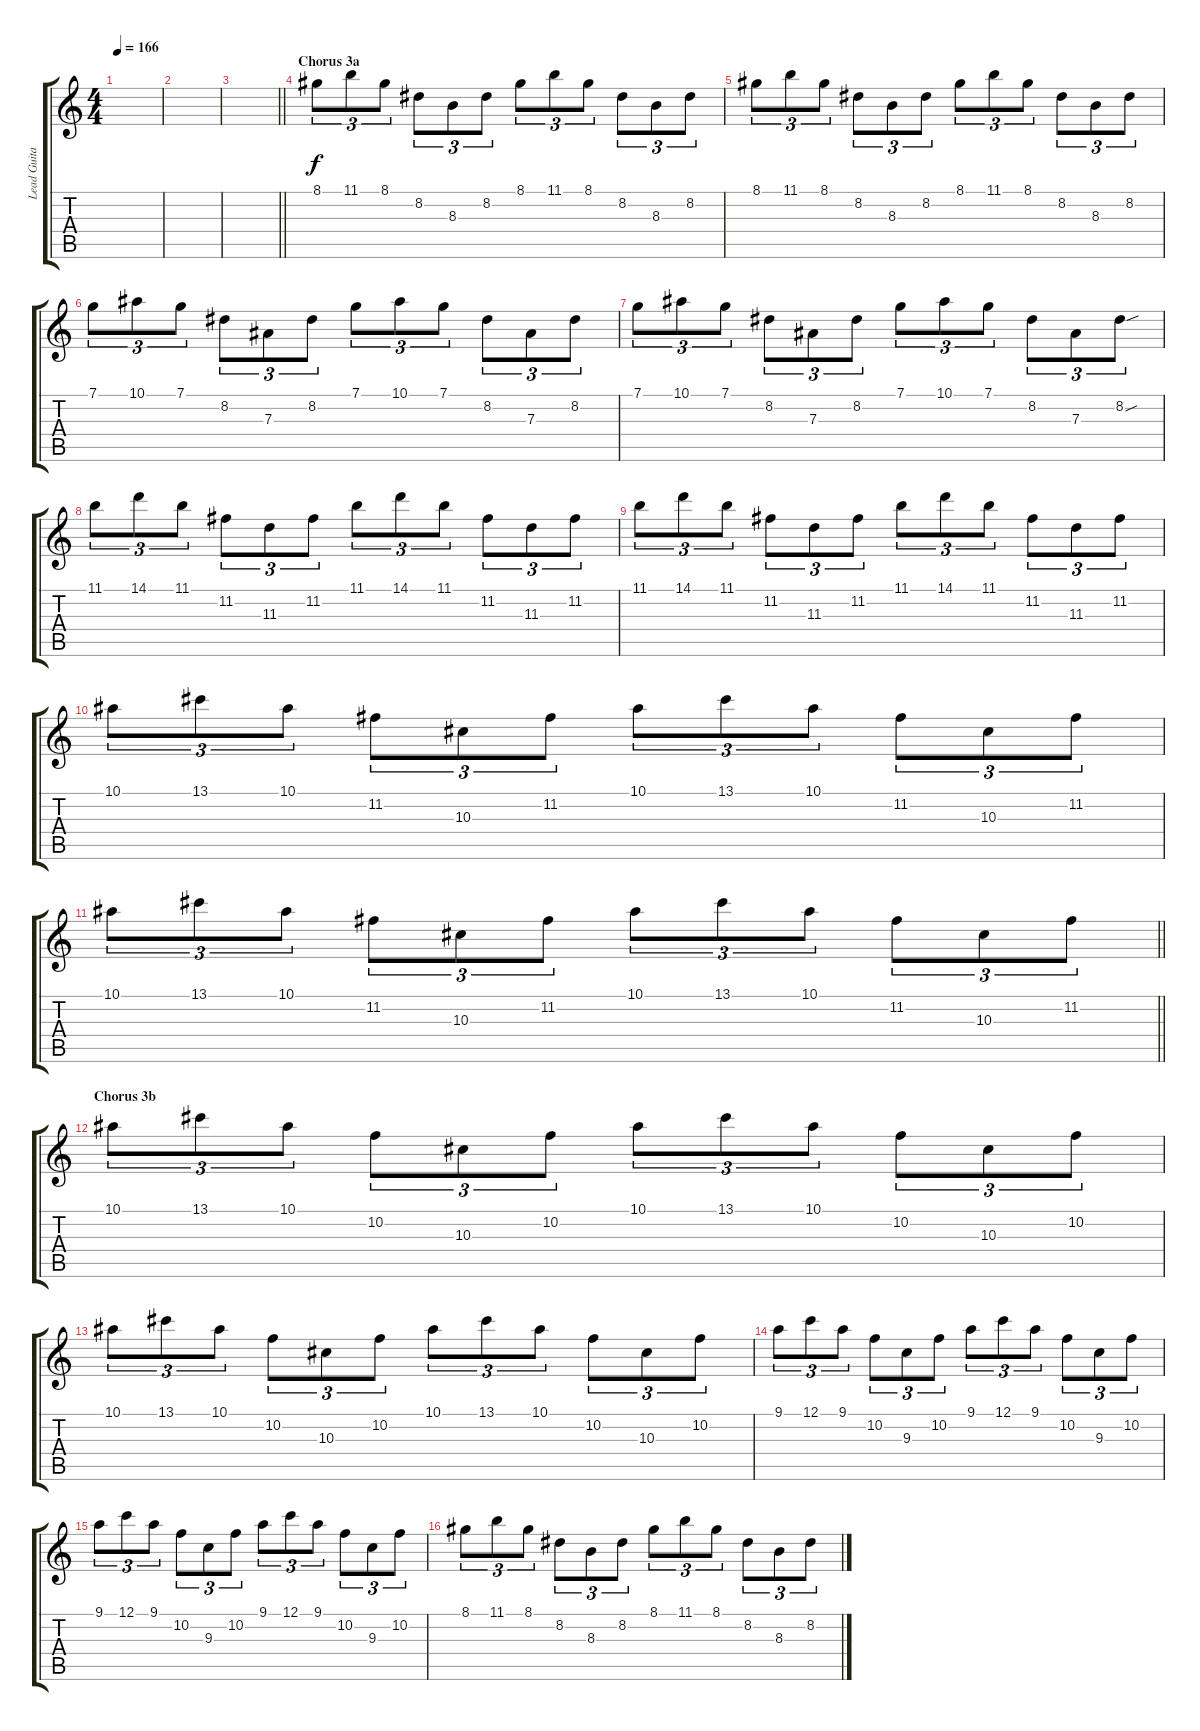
\track ("Lead Guitar 3" "Lead Guita") {instrument overdrivenguitar}
\staff {score tabs}
\tuning (C4 G3 Eb3 Bb2 F2 C2) {hide}
\ts (4 4)
\tempo 166
\clef g2
\ks c
|
|
\barLineRight lightlight
|
\section ("" "Chorus 3a")
8.1.8{tu (3 2) volume 13} 11.1.8{tu (3 2)} 8.1.8{tu (3 2)} 8.2.8{tu (3 2)} 8.3.8{tu (3 2)} 8.2.8{tu (3 2)} 8.1.8{tu (3 2)} 11.1.8{tu (3 2)} 8.1.8{tu (3 2)} 8.2.8{tu (3 2)} 8.3.8{tu (3 2)} 8.2.8{tu (3 2)} |
8.1.8{tu (3 2)} 11.1.8{tu (3 2)} 8.1.8{tu (3 2)} 8.2.8{tu (3 2)} 8.3.8{tu (3 2)} 8.2.8{tu (3 2)} 8.1.8{tu (3 2)} 11.1.8{tu (3 2)} 8.1.8{tu (3 2)} 8.2.8{tu (3 2)} 8.3.8{tu (3 2)} 8.2.8{tu (3 2)} |
7.1.8{tu (3 2)} 10.1.8{tu (3 2)} 7.1.8{tu (3 2)} 8.2.8{tu (3 2)} 7.3.8{tu (3 2)} 8.2.8{tu (3 2)} 7.1.8{tu (3 2)} 10.1.8{tu (3 2)} 7.1.8{tu (3 2)} 8.2.8{tu (3 2)} 7.3.8{tu (3 2)} 8.2.8{tu (3 2)} |
7.1.8{tu (3 2)} 10.1.8{tu (3 2)} 7.1.8{tu (3 2)} 8.2.8{tu (3 2)} 7.3.8{tu (3 2)} 8.2.8{tu (3 2)} 7.1.8{tu (3 2)} 10.1.8{tu (3 2)} 7.1.8{tu (3 2)} 8.2.8{tu (3 2)} 7.3.8{tu (3 2)} 8.2{sou}.8{tu (3 2)} |
11.1.8{tu (3 2)} 14.1.8{tu (3 2)} 11.1.8{tu (3 2)} 11.2.8{tu (3 2)} 11.3.8{tu (3 2)} 11.2.8{tu (3 2)} 11.1.8{tu (3 2)} 14.1.8{tu (3 2)} 11.1.8{tu (3 2)} 11.2.8{tu (3 2)} 11.3.8{tu (3 2)} 11.2.8{tu (3 2)} |
11.1.8{tu (3 2)} 14.1.8{tu (3 2)} 11.1.8{tu (3 2)} 11.2.8{tu (3 2)} 11.3.8{tu (3 2)} 11.2.8{tu (3 2)} 11.1.8{tu (3 2)} 14.1.8{tu (3 2)} 11.1.8{tu (3 2)} 11.2.8{tu (3 2)} 11.3.8{tu (3 2)} 11.2.8{tu (3 2)} |
10.1.8{tu (3 2)} 13.1.8{tu (3 2)} 10.1.8{tu (3 2)} 11.2.8{tu (3 2)} 10.3.8{tu (3 2)} 11.2.8{tu (3 2)} 10.1.8{tu (3 2)} 13.1.8{tu (3 2)} 10.1.8{tu (3 2)} 11.2.8{tu (3 2)} 10.3.8{tu (3 2)} 11.2.8{tu (3 2)} |
\barLineRight lightlight
10.1.8{tu (3 2)} 13.1.8{tu (3 2)} 10.1.8{tu (3 2)} 11.2.8{tu (3 2)} 10.3.8{tu (3 2)} 11.2.8{tu (3 2)} 10.1.8{tu (3 2)} 13.1.8{tu (3 2)} 10.1.8{tu (3 2)} 11.2.8{tu (3 2)} 10.3.8{tu (3 2)} 11.2.8{tu (3 2)} |
\section ("" "Chorus 3b")
10.1.8{tu (3 2)} 13.1.8{tu (3 2)} 10.1.8{tu (3 2)} 10.2.8{tu (3 2)} 10.3.8{tu (3 2)} 10.2.8{tu (3 2)} 10.1.8{tu (3 2)} 13.1.8{tu (3 2)} 10.1.8{tu (3 2)} 10.2.8{tu (3 2)} 10.3.8{tu (3 2)} 10.2.8{tu (3 2)} |
10.1.8{tu (3 2)} 13.1.8{tu (3 2)} 10.1.8{tu (3 2)} 10.2.8{tu (3 2)} 10.3.8{tu (3 2)} 10.2.8{tu (3 2)} 10.1.8{tu (3 2)} 13.1.8{tu (3 2)} 10.1.8{tu (3 2)} 10.2.8{tu (3 2)} 10.3.8{tu (3 2)} 10.2.8{tu (3 2)} |
9.1.8{tu (3 2)} 12.1.8{tu (3 2)} 9.1.8{tu (3 2)} 10.2.8{tu (3 2)} 9.3.8{tu (3 2)} 10.2.8{tu (3 2)} 9.1.8{tu (3 2)} 12.1.8{tu (3 2)} 9.1.8{tu (3 2)} 10.2.8{tu (3 2)} 9.3.8{tu (3 2)} 10.2.8{tu (3 2)} |
9.1.8{tu (3 2)} 12.1.8{tu (3 2)} 9.1.8{tu (3 2)} 10.2.8{tu (3 2)} 9.3.8{tu (3 2)} 10.2.8{tu (3 2)} 9.1.8{tu (3 2)} 12.1.8{tu (3 2)} 9.1.8{tu (3 2)} 10.2.8{tu (3 2)} 9.3.8{tu (3 2)} 10.2.8{tu (3 2)} |
8.1.8{tu (3 2)} 11.1.8{tu (3 2)} 8.1.8{tu (3 2)} 8.2.8{tu (3 2)} 8.3.8{tu (3 2)} 8.2.8{tu (3 2)} 8.1.8{tu (3 2)} 11.1.8{tu (3 2)} 8.1.8{tu (3 2)} 8.2.8{tu (3 2)} 8.3.8{tu (3 2)} 8.2.8{tu (3 2)}
